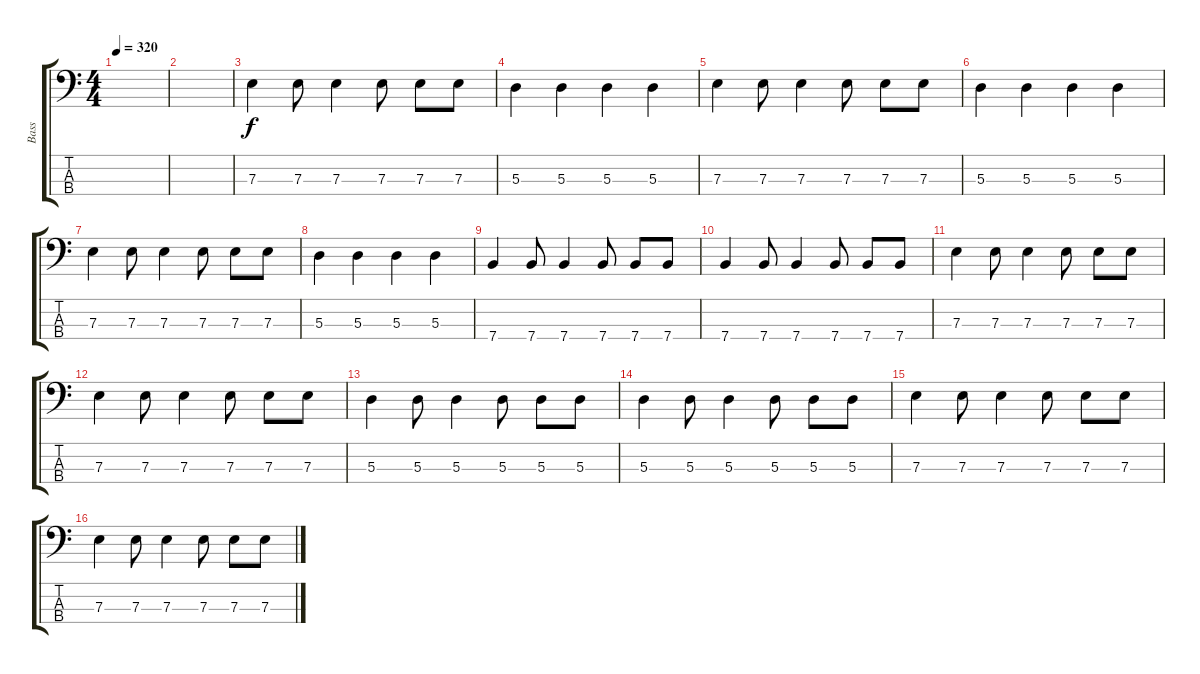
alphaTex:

\track ("Bass" "Bass") {instrument electricbassfinger}
\staff {score tabs}
\tuning (G2 D2 A1 E1) {hide}
\ts (4 4)
\tempo 320
\clef f4
\ks c
|
|
7.3.4 7.3.8 7.3.4 7.3.8 7.3.8 7.3.8 |
5.3.4 5.3.4 5.3.4 5.3.4 |
7.3.4 7.3.8 7.3.4 7.3.8 7.3.8 7.3.8 |
5.3.4 5.3.4 5.3.4 5.3.4 |
7.3.4 7.3.8 7.3.4 7.3.8 7.3.8 7.3.8 |
5.3.4 5.3.4 5.3.4 5.3.4 |
7.4.4 7.4.8 7.4.4 7.4.8 7.4.8 7.4.8 |
7.4.4 7.4.8 7.4.4 7.4.8 7.4.8 7.4.8 |
7.3.4 7.3.8 7.3.4 7.3.8 7.3.8 7.3.8 |
7.3.4 7.3.8 7.3.4 7.3.8 7.3.8 7.3.8 |
5.3.4 5.3.8 5.3.4 5.3.8 5.3.8 5.3.8 |
5.3.4 5.3.8 5.3.4 5.3.8 5.3.8 5.3.8 |
7.3.4 7.3.8 7.3.4 7.3.8 7.3.8 7.3.8 |
7.3.4 7.3.8 7.3.4 7.3.8 7.3.8 7.3.8
